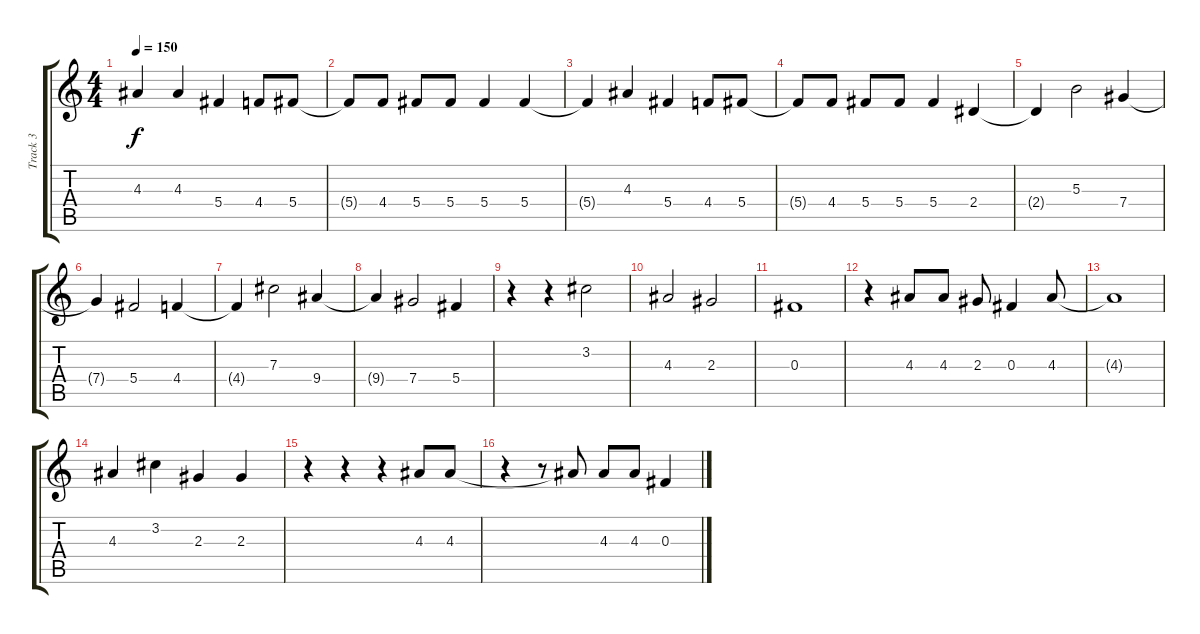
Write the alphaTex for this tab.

\track ("Track 3" "Track 3") {instrument acousticguitarsteel}
\staff {score tabs}
\tuning (Eb4 Bb3 Gb3 Db3 Ab2 Eb2) {hide}
\ts (4 4)
\tempo 150
\clef g2
\ks c
4.3{t}.4{dy f} 4.3.4 5.4.4 4.4.8 5.4.8 |
5.4{t}.8 4.4.8 5.4.8 5.4.8 5.4.4 5.4.4 |
5.4{t}.4 4.3.4 5.4.4 4.4.8 5.4.8 |
5.4{t}.8 4.4.8 5.4.8 5.4.8 5.4.4 2.4.4 |
2.4{t}.4 5.3.2 7.4.4 |
7.4{t}.4 5.4.2 4.4.4 |
4.4{t}.4 7.3.2 9.4.4 |
9.4{t}.4 7.4.2 5.4.4 |
r.4 r.4 3.2.2 |
4.3.2 2.3.2 |
0.3.1 |
r.4 4.3.8 4.3.8 2.3.8 0.3.4 4.3.8 |
4.3{t}.1 |
4.3.4 3.2.4 2.3.4 2.3.4 |
r.4 r.4 r.4 4.3.8 4.3.8 |
r.4 r.8 4.3{t}.8 4.3.8 4.3.8 0.3.4
